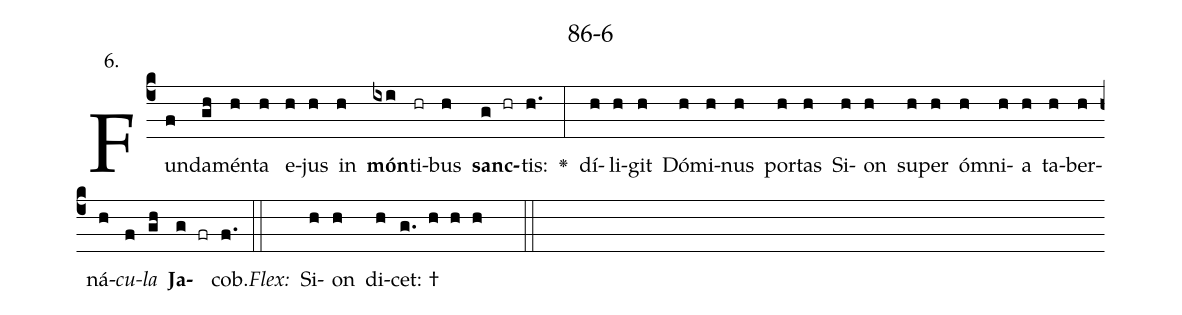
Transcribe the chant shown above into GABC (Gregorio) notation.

name: 86-6;
annotation: 6.;
%%
(c4)Fun(f)da(gh)mén(h)ta(h) e(h)jus(h) in(h) <b>món</b>(ixi)ti(hr)bus(h) <b>sanc</b>(g hr)tis:(h.) <v>\greheightstar</v>(:) dí(h)li(h)git(h) Dó(h)mi(h)nus(h) por(h)tas(h) Si(h)on(h) su(h)per(h) óm(h)ni(h)a(h) ta(h)ber(h)ná(h)<i>cu</i>(f)<i>la</i>(gh) <b>Ja</b>(g fr)cob.(f.) (::)
<i>Flex:</i>()  Si(h)on(h) di(h)cet: †(g. h h h  ::)

%E(h) u(h) o(f) u(gh) a(g) e.(f.) (::)
